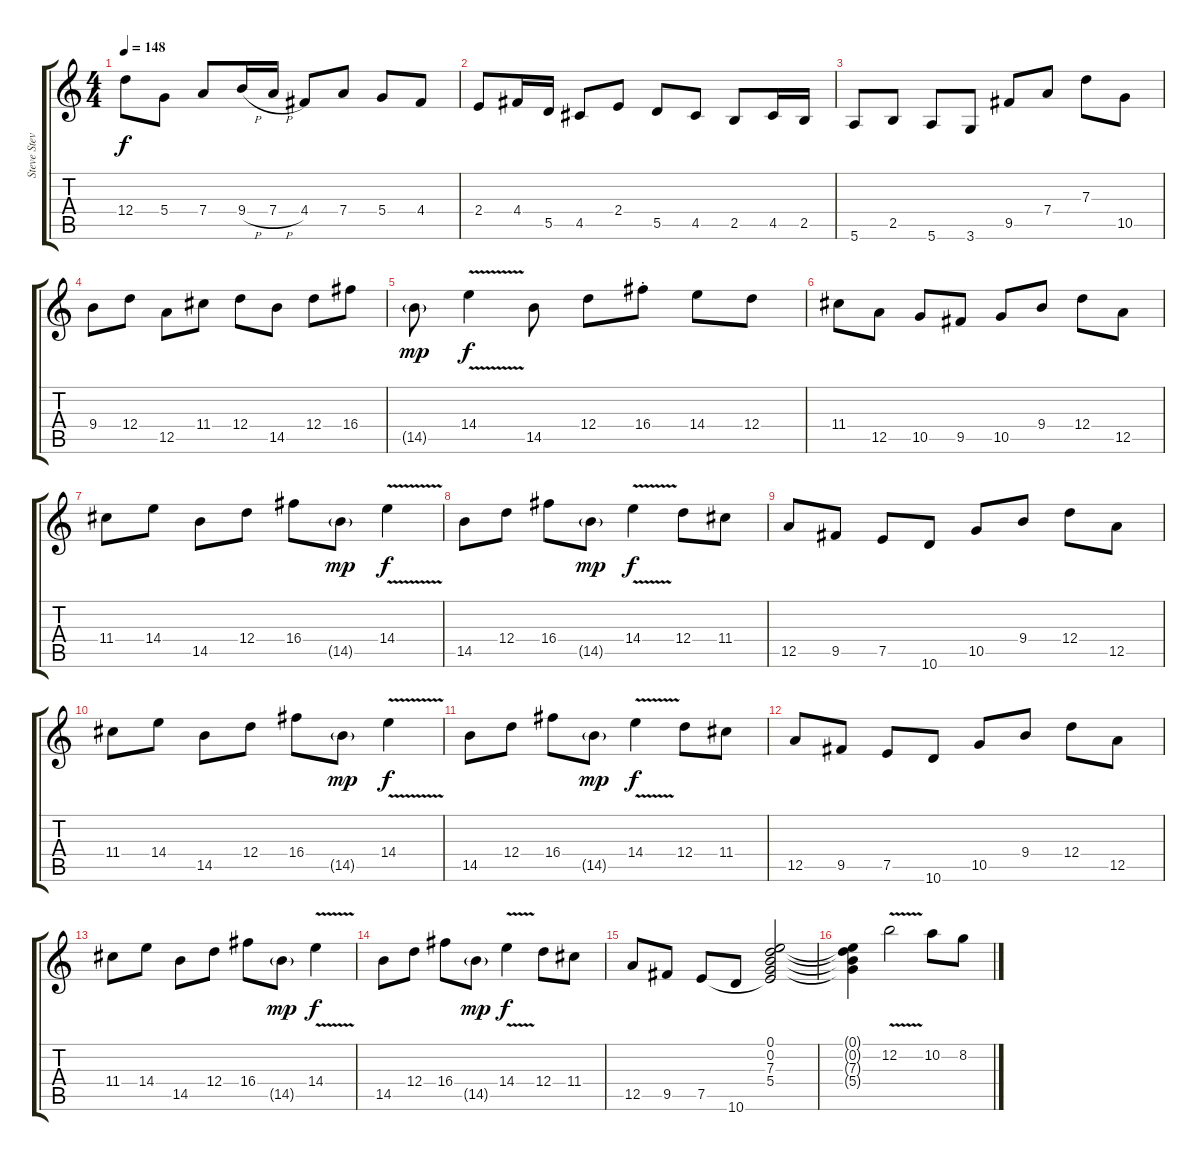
\track ("Steve Stevens" "Steve Stev") {instrument distortionguitar}
\staff {score tabs}
\tuning (E4 B3 G3 D3 A2 E2) {hide}
\ts (4 4)
\tempo 148
\clef g2
\ks c
12.4.8{dy f} 5.4.8 7.4.8 9.4{h}.16 7.4{h}.16 4.4.8 7.4.8 5.4.8 4.4.8 |
2.4.8 4.4.16 5.5.16 4.5.8 2.4.8 5.5.8 4.5.8 2.5.8 4.5.16 2.5.16 |
5.6.8 2.5.8 5.6.8 3.6.8 9.5.8 7.4.8 7.3.8 10.5.8 |
9.4.8 12.4.8 12.5.8 11.4.8 12.4.8 14.5.8 12.4.8 16.4.8 |
14.5{g}.8{dy mp} 14.4{v}.4{dy f} 14.5.8 12.4.8 16.4{st}.8 14.4.8 12.4.8 |
11.4.8 12.5.8 10.5.8 9.5.8 10.5.8 9.4.8 12.4.8 12.5.8 |
11.4.8 14.4.8 14.5.8 12.4.8 16.4.8 14.5{g}.8{dy mp} 14.4{v}.4{dy f} |
14.5.8 12.4.8 16.4.8 14.5{g}.8{dy mp} 14.4{v}.4{dy f} 12.4.8 11.4.8 |
12.5.8 9.5.8 7.5.8 10.6.8 10.5.8 9.4.8 12.4.8 12.5.8 |
11.4.8 14.4.8 14.5.8 12.4.8 16.4.8 14.5{g}.8{dy mp} 14.4{v}.4{dy f} |
14.5.8 12.4.8 16.4.8 14.5{g}.8{dy mp} 14.4{v}.4{dy f} 12.4.8 11.4.8 |
12.5.8 9.5.8 7.5.8 10.6.8 10.5.8 9.4.8 12.4.8 12.5.8 |
11.4.8 14.4.8 14.5.8 12.4.8 16.4.8 14.5{g}.8{dy mp} 14.4{v}.4{dy f} |
14.5.8 12.4.8 16.4.8 14.5{g}.8{dy mp} 14.4{v}.4{dy f} 12.4.8 11.4.8 |
12.5.8 9.5.8 7.5.8 10.6.8 (0.1 0.2 7.3 5.4 7.5{t}).2 |
(0.1{t} 0.2{t} 7.3{t} 5.4{t}).4 12.2{v}.2 10.2.8 8.2.8
